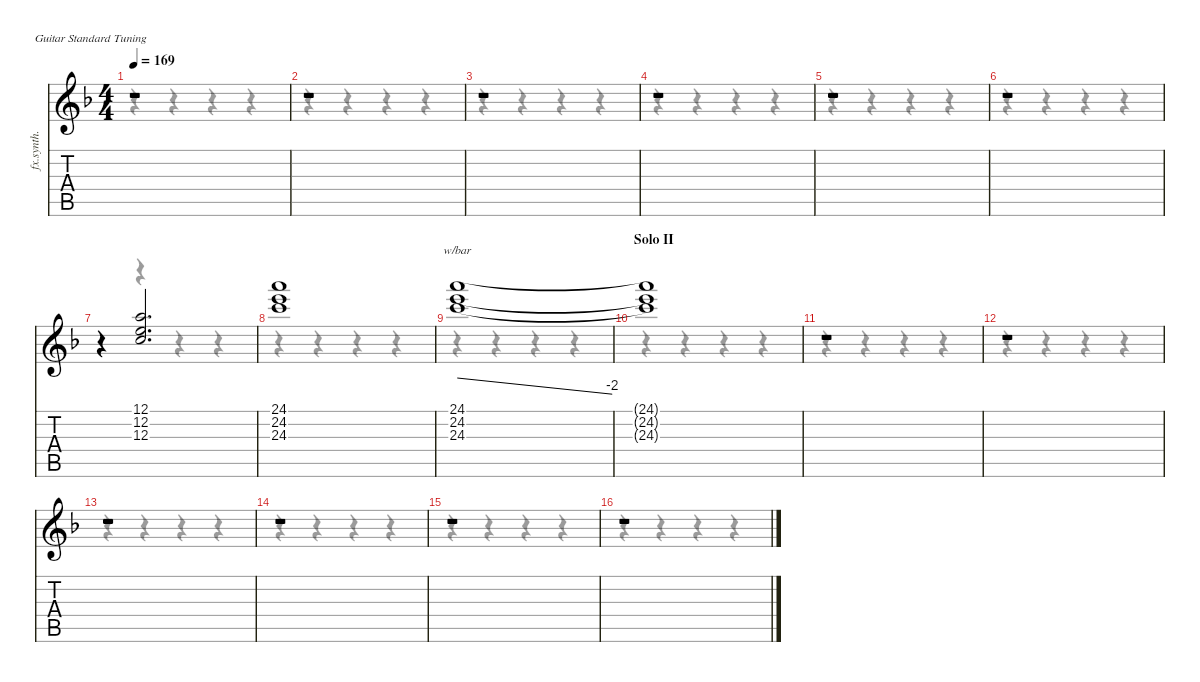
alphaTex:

\defaultSystemsLayout 4
\hideDynamics
\bracketExtendMode nobrackets
\otherSystemsTrackNameOrientation horizontal
\track ("Airplane" "fx.synth.") {instrument helicopter}
\staff {score tabs}
\tuning (E4 B3 G3 D3 A2 E2)
\displaytranspose 5
\voice
\ts (4 4)
\tempo 169
\clef g2
\ks f
r.1{dy f} |
r.1 |
r.1 |
r.1 |
r.1 |
r.1 |
r.4 (12.1{acc forcenatural} 12.2{acc forcenatural} 12.3{acc forcenatural}).2{d} |
(24.1{acc forcenatural} 24.2{acc forcenatural} 24.3{acc forcenatural}).1 |
(24.1{acc forcenatural} 24.2{acc forcenatural} 24.3{acc forcenatural}).1{tbe (dive default 0 0 60 -8)} |
\section ("" "Solo II")
(24.1{t acc forcenatural} 24.2{t acc forcenatural} 24.3{t acc forcenatural}).1 |
r.1 |
r.1 |
r.1 |
r.1 |
r.1 |
r.1
\voice
\clef g2
\ottava regular
\simile none
\ks f
r.4{dy mf} r.4 r.4 r.4 |
r.4 r.4 r.4 r.4 |
r.4 r.4 r.4 r.4 |
r.4 r.4 r.4 r.4 |
r.4 r.4 r.4 r.4 |
r.4 r.4 r.4 r.4 |
r.4 r.4 r.4 r.4 |
r.4 r.4 r.4 r.4 |
r.4 r.4 r.4 r.4 |
r.4 r.4 r.4 r.4 |
r.4 r.4 r.4 r.4 |
r.4 r.4 r.4 r.4 |
r.4 r.4 r.4 r.4 |
r.4 r.4 r.4 r.4 |
r.4 r.4 r.4 r.4 |
r.4 r.4 r.4 r.4
